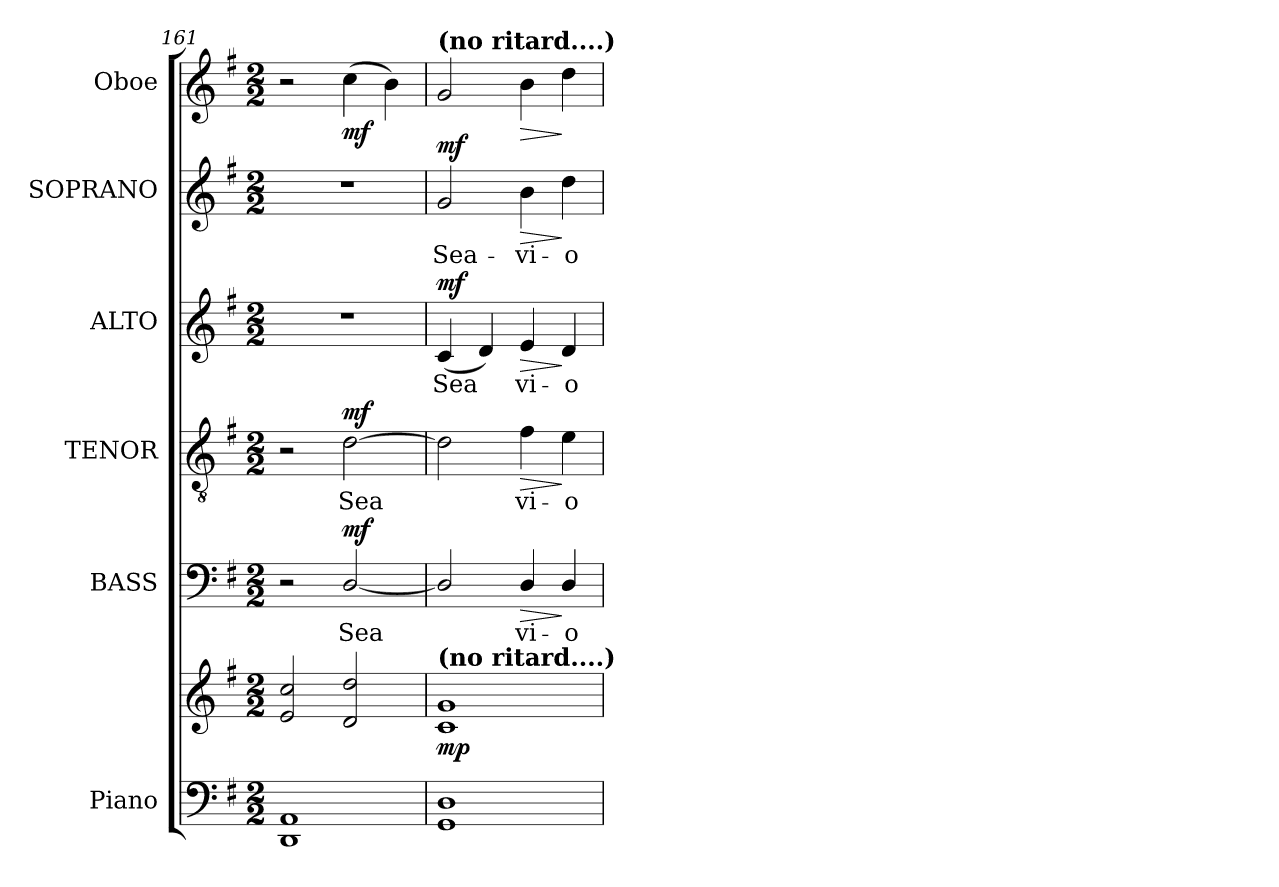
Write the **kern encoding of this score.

**kern	**kern	**dynam	**kern	**text	**dynam	**kern	**text	**dynam	**kern	**text	**dynam	**kern	**text	**dynam	**kern	**dynam
*part6	*part6	*part6	*part5	*part5	*part5	*part4	*part4	*part4	*part3	*part3	*part3	*part2	*part2	*part2	*part1	*part1
*staff7	*staff6	*staff6/7	*staff5	*staff5	*staff5	*staff4	*staff4	*staff4	*staff3	*staff3	*staff3	*staff2	*staff2	*staff2	*staff1	*staff1
*I"Piano	*	*	*I"BASS	*	*	*I"TENOR	*	*	*I"ALTO	*	*	*I"SOPRANO	*	*	*I"Oboe	*
*I'Pno.	*	*	*I'B.	*	*	*I'T.	*	*	*I'A.	*	*	*I'S.	*	*	*I'Ob.	*
*clefF4	*clefG2	*	*clefF4	*	*	*clefGv2	*	*	*clefG2	*	*	*clefG2	*	*	*clefG2	*
*	*	*	*	*	*	*ITrd7c12	*	*	*	*	*	*	*	*	*	*
*k[f#]	*k[f#]	*	*k[f#]	*	*	*k[f#]	*	*	*k[f#]	*	*	*k[f#]	*	*	*k[f#]	*
*G:	*G:	*	*G:	*	*	*G:	*	*	*G:	*	*	*G:	*	*	*G:	*
*M2/2	*M2/2	*	*M2/2	*	*	*M2/2	*	*	*M2/2	*	*	*M2/2	*	*	*M2/2	*
=161	=161	=161	=161	=161	=161	=161	=161	=161	=161	=161	=161	=161	=161	=161	=161	=161
1DDi 1AAi	2ei/ 2cci	.	2r	.	.	2r	.	.	1r	.	.	1r	.	.	2r	.
!	!	!	!	!LO:LY:b:color=#000000	!	!	!	!	!	!	!	!	!	!	!	!
!	!	!	!	!	!	!	!LO:LY:b:color=#000000	!	!	!	!	!	!	!	!	!
.	2di/ 2ddi	.	[2Di/	Sea	mf	[2Di\	Sea	mf	.	.	.	.	.	.	(4cci\	mf
.	.	.	.	.	.	.	.	.	.	.	.	.	.	.	4bi\)	.
=162	=162	=162	=162	=162	=162	=162	=162	=162	=162	=162	=162	=162	=162	=162	=162	=162
!	!	!	!	!	!	!	!	!	!	!LO:LY:b:color=#000000	!	!	!	!	!	!
!	!	!	!	!	!	!	!	!	!	!	!	!	!	!	!LO:TX:a:B:t=(no ritard....)	!
!	!LO:TX:a:B:t=(no ritard....)	!	!	!	!	!	!	!	!	!	!	!	!	!	!	!
!	!	!	!	!	!	!	!	!	!	!	!	!	!LO:LY:b:color=#000000	!	!	!
1GGi 1Di	1ci 1gi	mp	2Di/]	.	.	2Di\]	.	.	(4ci/	Sea	mf	2gi/	Sea-	mf	2gi/	.
.	.	.	.	.	.	.	.	.	4di/)	.	.	.	.	.	.	.
!	!	!	!	!LO:LY:b:color=#000000	!LO:HP:b	!	!	!	!	!	!	!	!	!	!	!
!	!	!	!	!	!	!	!LO:LY:b:color=#000000	!LO:HP:b	!	!	!	!	!	!	!	!
!	!	!	!	!	!	!	!	!	!	!LO:LY:b:color=#000000	!LO:HP:b	!	!	!	!	!
!	!	!	!	!	!	!	!	!	!	!	!	!	!LO:LY:b:color=#000000	!LO:HP:b	!	!LO:HP:b
.	.	.	4Di/	vi-	>	4F#i\	vi-	>	4ei/	vi-	>	4bi\	-vi-	>	4bi\	>
!	!	!	!	!LO:LY:b:color=#000000	!	!	!	!	!	!	!	!	!	!	!	!
!	!	!	!	!	!	!	!LO:LY:b:color=#000000	!	!	!	!	!	!	!	!	!
!	!	!	!	!	!	!	!	!	!	!LO:LY:b:color=#000000	!	!	!	!	!	!
!	!	!	!	!	!	!	!	!	!	!	!	!	!LO:LY:b:color=#000000	!	!	!
.	.	.	4Di/	-o-	]	4Ei\	-o-	]	4di/	-o-	]	4ddi\	-o-	]	4ddi\	]
=	=	=	=	=	=	=	=	=	=	=	=	=	=	=	=	=
*-	*-	*-	*-	*-	*-	*-	*-	*-	*-	*-	*-	*-	*-	*-	*-	*-
